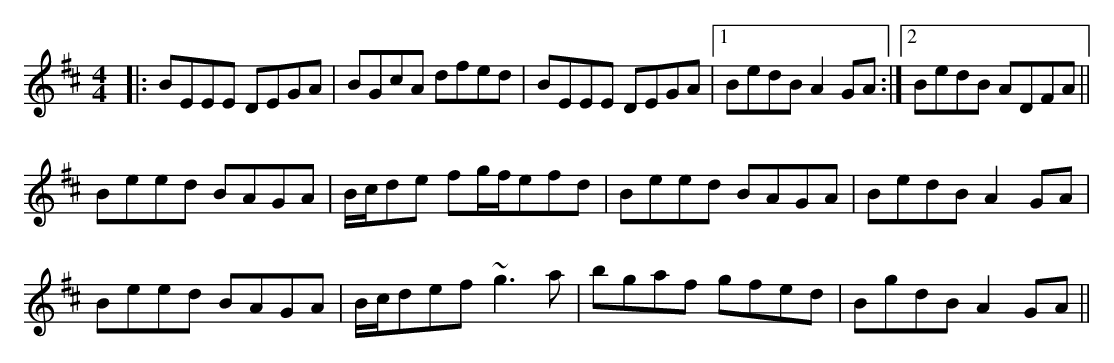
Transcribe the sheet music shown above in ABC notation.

X:1
M:4/4
K:Edor
|:BEEE DEGA|BGcA dfed|BEEE DEGA|1 BedB A2GA:|2 BedB ADFA||
Beed BAGA|B/c/de fg/f/efd|Beed BAGA|BedB A2GA|
Beed BAGA|B/c/def ~g3a|bgaf gfed|BgdB A2GA||
